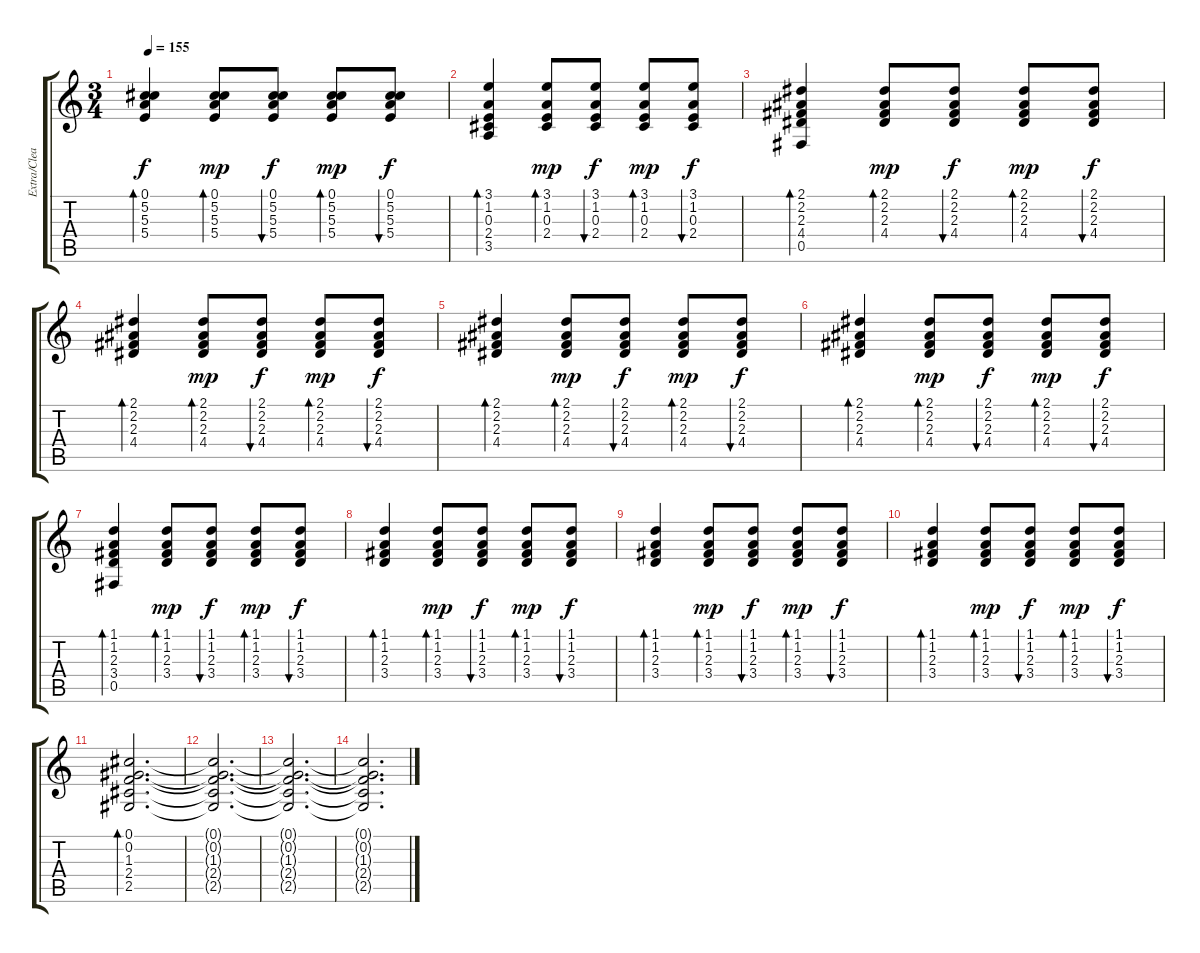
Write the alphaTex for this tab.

\track ("Extra/Clean Guitar" "Extra/Clea") {instrument distortionguitar}
\staff {score tabs}
\tuning (Db4 Ab3 E3 B2 Gb2 Db2) {hide}
\ts (3 4)
\tempo 155
\clef g2
\ks c
(0.1 5.2 5.3 5.4).4{bd 60 dy f} (0.1 5.2 5.3 5.4).8{bd 60 dy mp} (0.1 5.2 5.3 5.4).8{bu 60 dy f} (0.1 5.2 5.3 5.4).8{bd 60 dy mp} (0.1 5.2 5.3 5.4).8{bu 60 dy f} |
(3.1 1.2 0.3 2.4 3.5).4{bd 60} (3.1 1.2 0.3 2.4).8{bd 60 dy mp} (3.1 1.2 0.3 2.4).8{bu 60 dy f} (3.1 1.2 0.3 2.4).8{bd 60 dy mp} (3.1 1.2 0.3 2.4).8{bu 60 dy f} |
(2.1 2.2 2.3 4.4 0.5).4{bd 60} (2.1 2.2 2.3 4.4).8{bd 60 dy mp} (2.1 2.2 2.3 4.4).8{bu 60 dy f} (2.1 2.2 2.3 4.4).8{bd 60 dy mp} (2.1 2.2 2.3 4.4).8{bu 60 dy f} |
(2.1 2.2 2.3 4.4).4{bd 60} (2.1 2.2 2.3 4.4).8{bd 60 dy mp} (2.1 2.2 2.3 4.4).8{bu 60 dy f} (2.1 2.2 2.3 4.4).8{bd 60 dy mp} (2.1 2.2 2.3 4.4).8{bu 60 dy f} |
(2.1 2.2 2.3 4.4).4{bd 60} (2.1 2.2 2.3 4.4).8{bd 60 dy mp} (2.1 2.2 2.3 4.4).8{bu 60 dy f} (2.1 2.2 2.3 4.4).8{bd 60 dy mp} (2.1 2.2 2.3 4.4).8{bu 60 dy f} |
(2.1 2.2 2.3 4.4).4{bd 60} (2.1 2.2 2.3 4.4).8{bd 60 dy mp} (2.1 2.2 2.3 4.4).8{bu 60 dy f} (2.1 2.2 2.3 4.4).8{bd 60 dy mp} (2.1 2.2 2.3 4.4).8{bu 60 dy f} |
(1.1 1.2 2.3 3.4 0.5).4{bd 60} (1.1 1.2 2.3 3.4).8{bd 60 dy mp} (1.1 1.2 2.3 3.4).8{bu 60 dy f} (1.1 1.2 2.3 3.4).8{bd 60 dy mp} (1.1 1.2 2.3 3.4).8{bu 60 dy f} |
(1.1 1.2 2.3 3.4).4{bd 60} (1.1 1.2 2.3 3.4).8{bd 60 dy mp} (1.1 1.2 2.3 3.4).8{bu 60 dy f} (1.1 1.2 2.3 3.4).8{bd 60 dy mp} (1.1 1.2 2.3 3.4).8{bu 60 dy f} |
(1.1 1.2 2.3 3.4).4{bd 60} (1.1 1.2 2.3 3.4).8{bd 60 dy mp} (1.1 1.2 2.3 3.4).8{bu 60 dy f} (1.1 1.2 2.3 3.4).8{bd 60 dy mp} (1.1 1.2 2.3 3.4).8{bu 60 dy f} |
(1.1 1.2 2.3 3.4).4{bd 60} (1.1 1.2 2.3 3.4).8{bd 60 dy mp} (1.1 1.2 2.3 3.4).8{bu 60 dy f} (1.1 1.2 2.3 3.4).8{bd 60 dy mp} (1.1 1.2 2.3 3.4).8{bu 60 dy f} |
(0.1 0.2 1.3 2.4 2.5).2{d bd 240} |
(0.1{t} 0.2{t} 1.3{t} 2.4{t} 2.5{t}).2{d} |
(0.1{t} 0.2{t} 1.3{t} 2.4{t} 2.5{t}).2{d} |
(0.1{t} 0.2{t} 1.3{t} 2.4{t} 2.5{t}).2{d}
